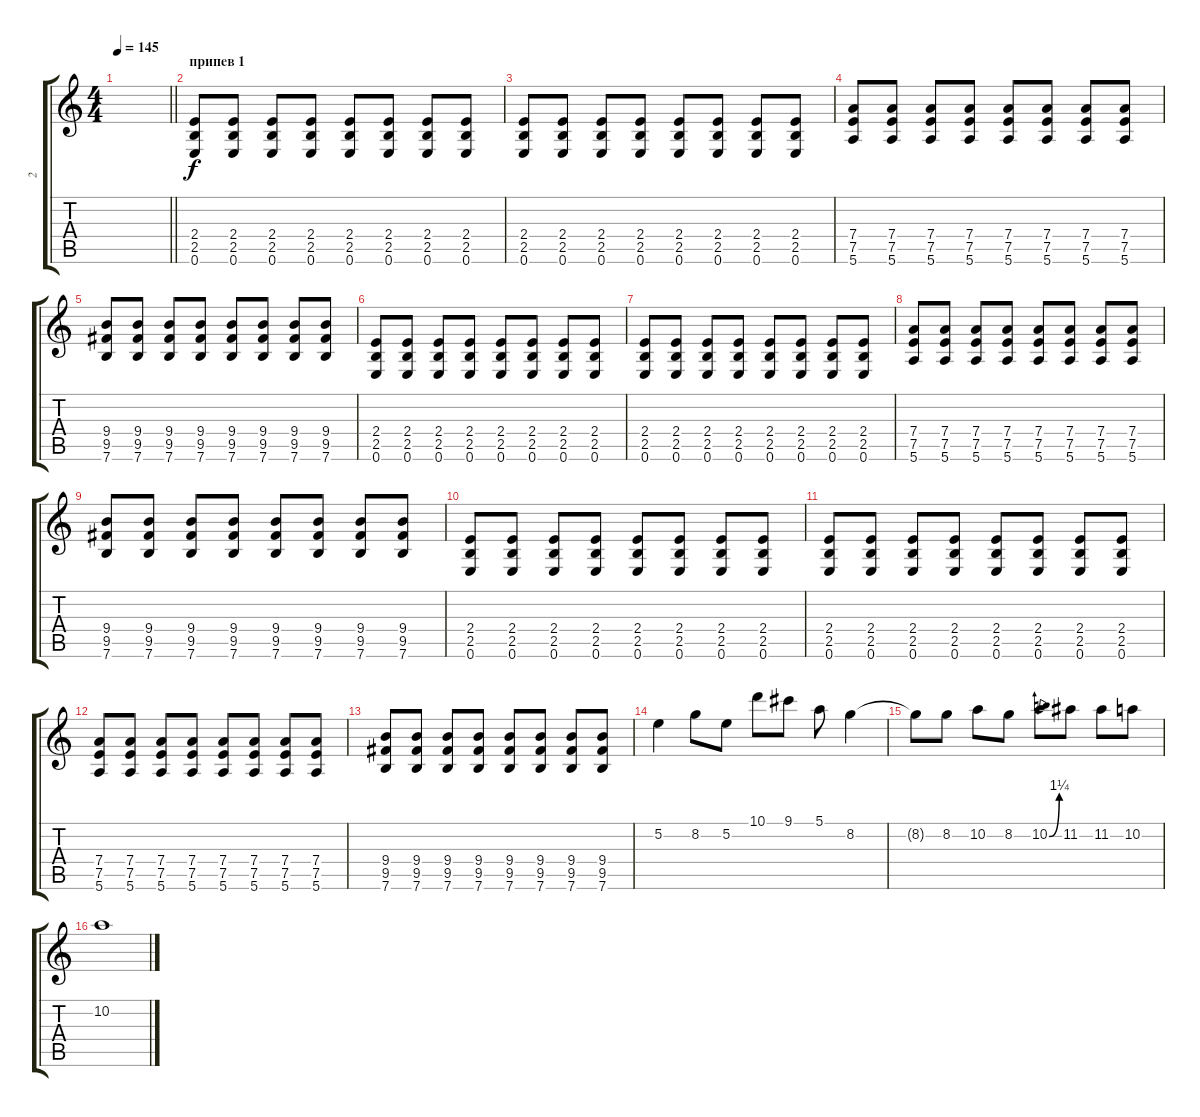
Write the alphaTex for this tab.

\track ("2" "2") {instrument distortionguitar}
\staff {score tabs}
\tuning (E4 B3 G3 D3 A2 E2) {hide}
\ts (4 4)
\tempo 145
\clef g2
\barLineRight lightlight
\ks c
|
\section ("" "припев 1")
(2.4 2.5 0.6).8 (2.4 2.5 0.6).8 (2.4 2.5 0.6).8 (2.4 2.5 0.6).8 (2.4 2.5 0.6).8 (2.4 2.5 0.6).8 (2.4 2.5 0.6).8 (2.4 2.5 0.6).8 |
(2.4 2.5 0.6).8 (2.4 2.5 0.6).8 (2.4 2.5 0.6).8 (2.4 2.5 0.6).8 (2.4 2.5 0.6).8 (2.4 2.5 0.6).8 (2.4 2.5 0.6).8 (2.4 2.5 0.6).8 |
(7.4 7.5 5.6).8 (7.4 7.5 5.6).8 (7.4 7.5 5.6).8 (7.4 7.5 5.6).8 (7.4 7.5 5.6).8 (7.4 7.5 5.6).8 (7.4 7.5 5.6).8 (7.4 7.5 5.6).8 |
(9.4 9.5 7.6).8 (9.4 9.5 7.6).8 (9.4 9.5 7.6).8 (9.4 9.5 7.6).8 (9.4 9.5 7.6).8 (9.4 9.5 7.6).8 (9.4 9.5 7.6).8 (9.4 9.5 7.6).8 |
(2.4 2.5 0.6).8 (2.4 2.5 0.6).8 (2.4 2.5 0.6).8 (2.4 2.5 0.6).8 (2.4 2.5 0.6).8 (2.4 2.5 0.6).8 (2.4 2.5 0.6).8 (2.4 2.5 0.6).8 |
(2.4 2.5 0.6).8 (2.4 2.5 0.6).8 (2.4 2.5 0.6).8 (2.4 2.5 0.6).8 (2.4 2.5 0.6).8 (2.4 2.5 0.6).8 (2.4 2.5 0.6).8 (2.4 2.5 0.6).8 |
(7.4 7.5 5.6).8 (7.4 7.5 5.6).8 (7.4 7.5 5.6).8 (7.4 7.5 5.6).8 (7.4 7.5 5.6).8 (7.4 7.5 5.6).8 (7.4 7.5 5.6).8 (7.4 7.5 5.6).8 |
(9.4 9.5 7.6).8 (9.4 9.5 7.6).8 (9.4 9.5 7.6).8 (9.4 9.5 7.6).8 (9.4 9.5 7.6).8 (9.4 9.5 7.6).8 (9.4 9.5 7.6).8 (9.4 9.5 7.6).8 |
(2.4 2.5 0.6).8 (2.4 2.5 0.6).8 (2.4 2.5 0.6).8 (2.4 2.5 0.6).8 (2.4 2.5 0.6).8 (2.4 2.5 0.6).8 (2.4 2.5 0.6).8 (2.4 2.5 0.6).8 |
(2.4 2.5 0.6).8 (2.4 2.5 0.6).8 (2.4 2.5 0.6).8 (2.4 2.5 0.6).8 (2.4 2.5 0.6).8 (2.4 2.5 0.6).8 (2.4 2.5 0.6).8 (2.4 2.5 0.6).8 |
(7.4 7.5 5.6).8 (7.4 7.5 5.6).8 (7.4 7.5 5.6).8 (7.4 7.5 5.6).8 (7.4 7.5 5.6).8 (7.4 7.5 5.6).8 (7.4 7.5 5.6).8 (7.4 7.5 5.6).8 |
(9.4 9.5 7.6).8 (9.4 9.5 7.6).8 (9.4 9.5 7.6).8 (9.4 9.5 7.6).8 (9.4 9.5 7.6).8 (9.4 9.5 7.6).8 (9.4 9.5 7.6).8 (9.4 9.5 7.6).8 |
5.2.4 8.2.8 5.2.8 10.1.8 9.1.8 5.1.8 8.2.4 |
8.2{t}.8 8.2.8 10.2.8 8.2.8 10.2{be (bend 0 0 60 5)}.8 11.2.8 11.2.8 10.2.8 |
10.2.1
